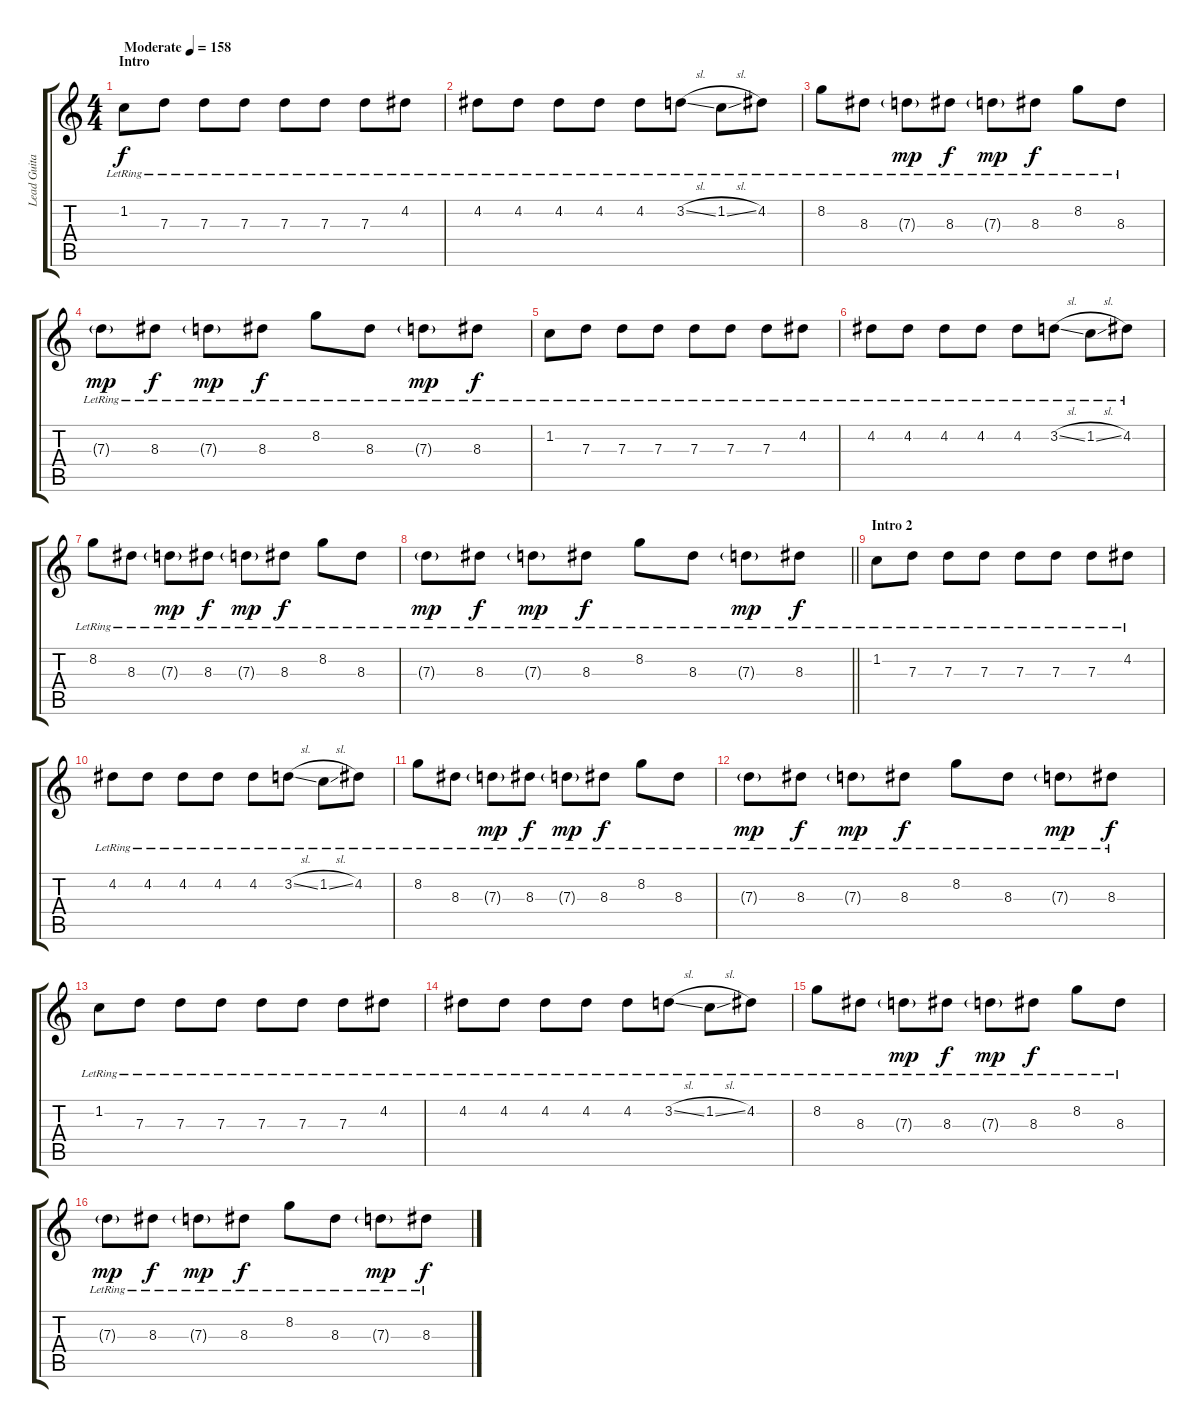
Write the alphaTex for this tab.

\track ("Lead Guitar" "Lead Guita") {instrument overdrivenguitar}
\staff {score tabs}
\tuning (E4 B3 G3 D3 A2 D2) {hide}
\ts (4 4)
\section ("" "Intro")
\tempo (158 "Moderate")
\clef g2
\ks c
1.2{lr}.8{dy f instrument overdrivenguitar} 7.3{lr}.8 7.3{lr}.8 7.3{lr}.8 7.3{lr}.8 7.3{lr}.8 7.3{lr}.8 4.2{lr}.8 |
4.2{lr}.8 4.2{lr}.8 4.2{lr}.8 4.2{lr}.8 4.2{lr}.8 3.2{sl lr}.8 1.2{sl lr}.8 4.2{lr}.8 |
8.2{lr}.8 8.3{lr}.8 7.3{g lr}.8{dy mp} 8.3{lr}.8{dy f} 7.3{g lr}.8{dy mp} 8.3{lr}.8{dy f} 8.2{lr}.8 8.3{lr}.8 |
7.3{g lr}.8{dy mp} 8.3{lr}.8{dy f} 7.3{g lr}.8{dy mp} 8.3{lr}.8{dy f} 8.2{lr}.8 8.3{lr}.8 7.3{g lr}.8{dy mp} 8.3{lr}.8{dy f} |
1.2{lr}.8 7.3{lr}.8 7.3{lr}.8 7.3{lr}.8 7.3{lr}.8 7.3{lr}.8 7.3{lr}.8 4.2{lr}.8 |
4.2{lr}.8 4.2{lr}.8 4.2{lr}.8 4.2{lr}.8 4.2{lr}.8 3.2{sl lr}.8 1.2{sl lr}.8 4.2{lr}.8 |
8.2{lr}.8 8.3{lr}.8 7.3{g lr}.8{dy mp} 8.3{lr}.8{dy f} 7.3{g lr}.8{dy mp} 8.3{lr}.8{dy f} 8.2{lr}.8 8.3{lr}.8 |
\barLineRight lightlight
7.3{g lr}.8{dy mp} 8.3{lr}.8{dy f} 7.3{g lr}.8{dy mp} 8.3{lr}.8{dy f} 8.2{lr}.8 8.3{lr}.8 7.3{g lr}.8{dy mp} 8.3{lr}.8{dy f} |
\section ("" "Intro 2")
1.2{lr}.8 7.3{lr}.8 7.3{lr}.8 7.3{lr}.8 7.3{lr}.8 7.3{lr}.8 7.3{lr}.8 4.2{lr}.8 |
4.2{lr}.8 4.2{lr}.8 4.2{lr}.8 4.2{lr}.8 4.2{lr}.8 3.2{sl lr}.8 1.2{sl lr}.8 4.2{lr}.8 |
8.2{lr}.8 8.3{lr}.8 7.3{g lr}.8{dy mp} 8.3{lr}.8{dy f} 7.3{g lr}.8{dy mp} 8.3{lr}.8{dy f} 8.2{lr}.8 8.3{lr}.8 |
7.3{g lr}.8{dy mp} 8.3{lr}.8{dy f} 7.3{g lr}.8{dy mp} 8.3{lr}.8{dy f} 8.2{lr}.8 8.3{lr}.8 7.3{g lr}.8{dy mp} 8.3{lr}.8{dy f} |
1.2{lr}.8 7.3{lr}.8 7.3{lr}.8 7.3{lr}.8 7.3{lr}.8 7.3{lr}.8 7.3{lr}.8 4.2{lr}.8 |
4.2{lr}.8 4.2{lr}.8 4.2{lr}.8 4.2{lr}.8 4.2{lr}.8 3.2{sl lr}.8 1.2{sl lr}.8 4.2{lr}.8 |
8.2{lr}.8 8.3{lr}.8 7.3{g lr}.8{dy mp} 8.3{lr}.8{dy f} 7.3{g lr}.8{dy mp} 8.3{lr}.8{dy f} 8.2{lr}.8 8.3{lr}.8 |
7.3{g lr}.8{dy mp} 8.3{lr}.8{dy f} 7.3{g lr}.8{dy mp} 8.3{lr}.8{dy f} 8.2{lr}.8 8.3{lr}.8 7.3{g lr}.8{dy mp} 8.3{lr}.8{dy f}
